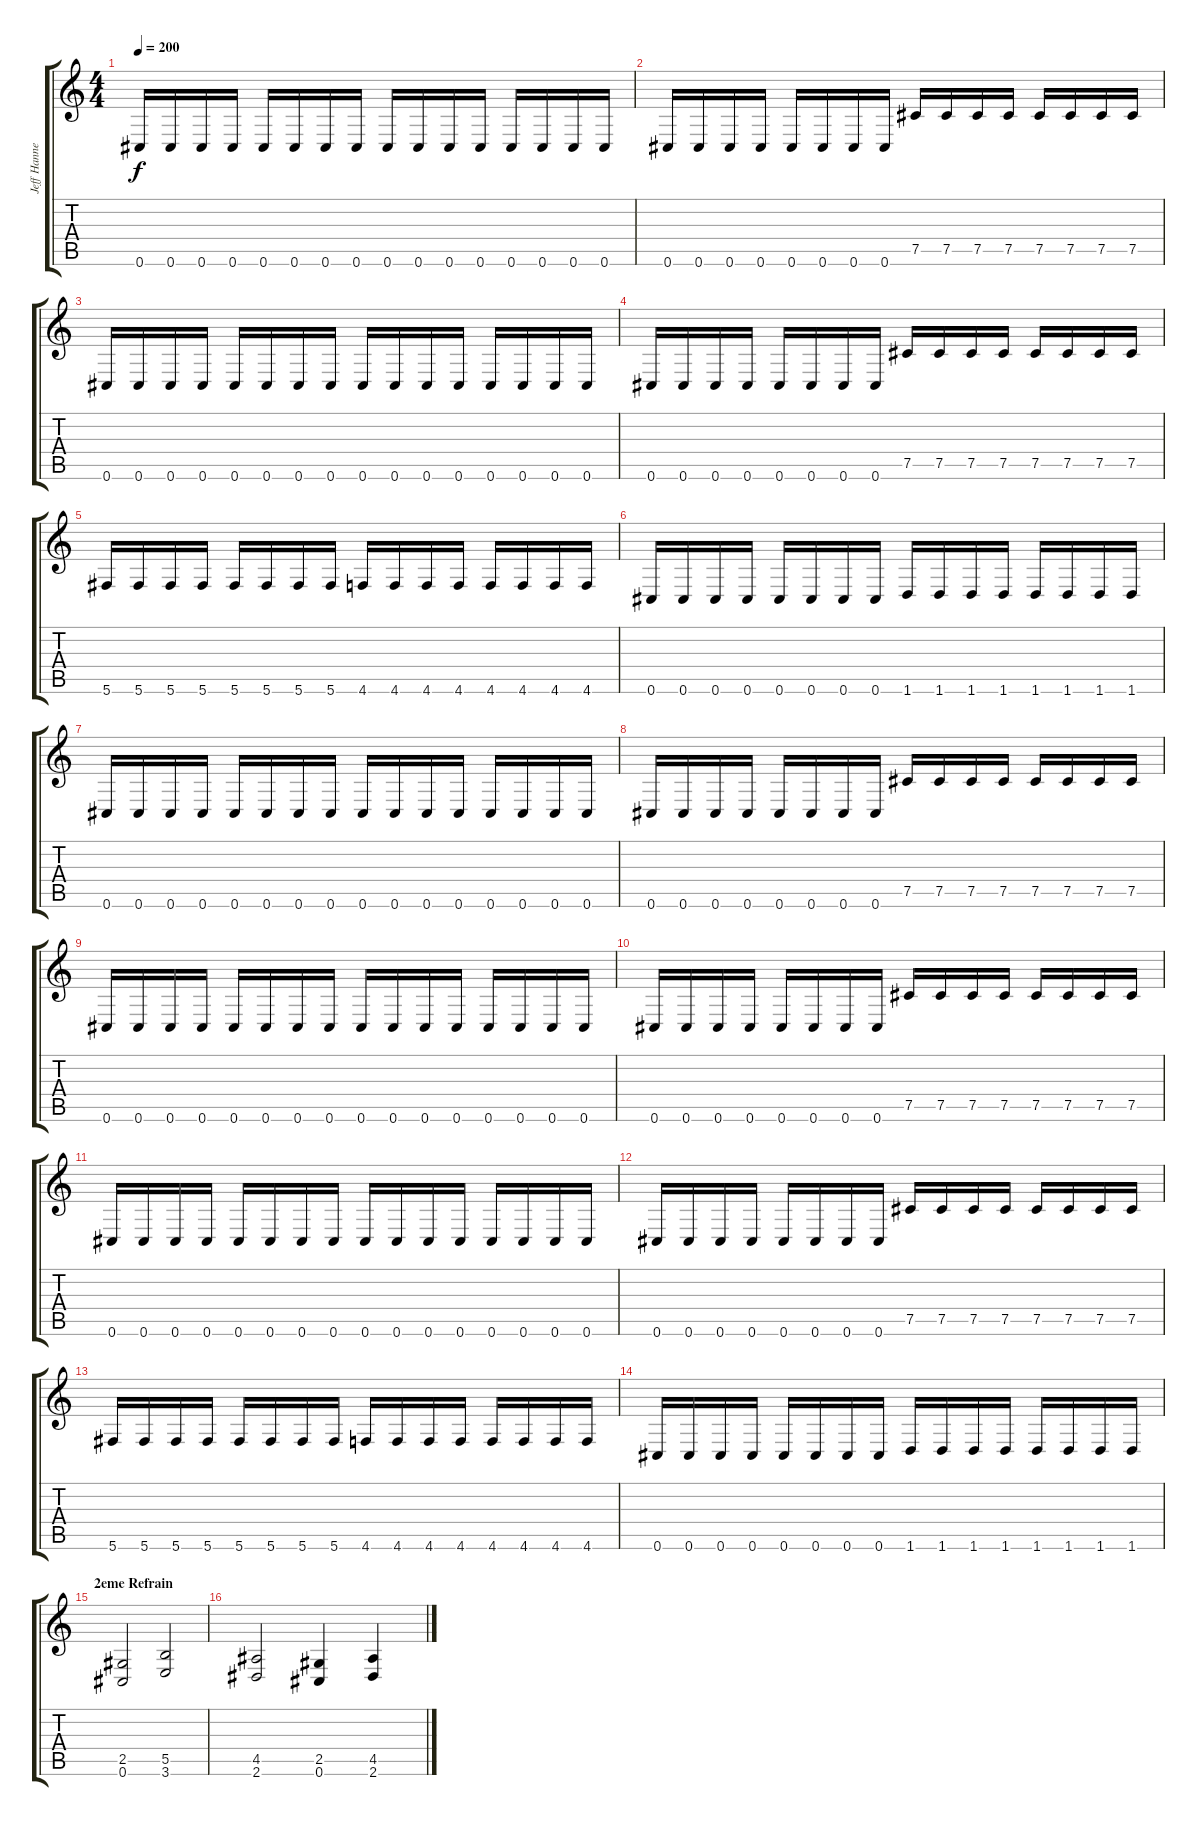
\track ("Jeff Hanneman - Guitar" "Jeff Hanne") {instrument distortionguitar}
\staff {score tabs}
\tuning (Db4 Ab3 E3 B2 Gb2 Db2) {hide}
\ts (4 4)
\tempo 200
\clef g2
\ks c
0.6.16{dy f} 0.6.16 0.6.16 0.6.16 0.6.16 0.6.16 0.6.16 0.6.16 0.6.16 0.6.16 0.6.16 0.6.16 0.6.16 0.6.16 0.6.16 0.6.16 |
0.6.16 0.6.16 0.6.16 0.6.16 0.6.16 0.6.16 0.6.16 0.6.16 7.5.16 7.5.16 7.5.16 7.5.16 7.5.16 7.5.16 7.5.16 7.5.16 |
0.6.16 0.6.16 0.6.16 0.6.16 0.6.16 0.6.16 0.6.16 0.6.16 0.6.16 0.6.16 0.6.16 0.6.16 0.6.16 0.6.16 0.6.16 0.6.16 |
0.6.16 0.6.16 0.6.16 0.6.16 0.6.16 0.6.16 0.6.16 0.6.16 7.5.16 7.5.16 7.5.16 7.5.16 7.5.16 7.5.16 7.5.16 7.5.16 |
5.6.16 5.6.16 5.6.16 5.6.16 5.6.16 5.6.16 5.6.16 5.6.16 4.6.16 4.6.16 4.6.16 4.6.16 4.6.16 4.6.16 4.6.16 4.6.16 |
0.6.16 0.6.16 0.6.16 0.6.16 0.6.16 0.6.16 0.6.16 0.6.16 1.6.16 1.6.16 1.6.16 1.6.16 1.6.16 1.6.16 1.6.16 1.6.16 |
0.6.16 0.6.16 0.6.16 0.6.16 0.6.16 0.6.16 0.6.16 0.6.16 0.6.16 0.6.16 0.6.16 0.6.16 0.6.16 0.6.16 0.6.16 0.6.16 |
0.6.16 0.6.16 0.6.16 0.6.16 0.6.16 0.6.16 0.6.16 0.6.16 7.5.16 7.5.16 7.5.16 7.5.16 7.5.16 7.5.16 7.5.16 7.5.16 |
0.6.16 0.6.16 0.6.16 0.6.16 0.6.16 0.6.16 0.6.16 0.6.16 0.6.16 0.6.16 0.6.16 0.6.16 0.6.16 0.6.16 0.6.16 0.6.16 |
0.6.16 0.6.16 0.6.16 0.6.16 0.6.16 0.6.16 0.6.16 0.6.16 7.5.16 7.5.16 7.5.16 7.5.16 7.5.16 7.5.16 7.5.16 7.5.16 |
0.6.16 0.6.16 0.6.16 0.6.16 0.6.16 0.6.16 0.6.16 0.6.16 0.6.16 0.6.16 0.6.16 0.6.16 0.6.16 0.6.16 0.6.16 0.6.16 |
0.6.16 0.6.16 0.6.16 0.6.16 0.6.16 0.6.16 0.6.16 0.6.16 7.5.16 7.5.16 7.5.16 7.5.16 7.5.16 7.5.16 7.5.16 7.5.16 |
5.6.16 5.6.16 5.6.16 5.6.16 5.6.16 5.6.16 5.6.16 5.6.16 4.6.16 4.6.16 4.6.16 4.6.16 4.6.16 4.6.16 4.6.16 4.6.16 |
0.6.16 0.6.16 0.6.16 0.6.16 0.6.16 0.6.16 0.6.16 0.6.16 1.6.16 1.6.16 1.6.16 1.6.16 1.6.16 1.6.16 1.6.16 1.6.16 |
\section ("" "2eme Refrain")
(2.5 0.6).2 (5.5 3.6).2 |
(4.5 2.6).2 (2.5 0.6).4 (4.5 2.6).4
